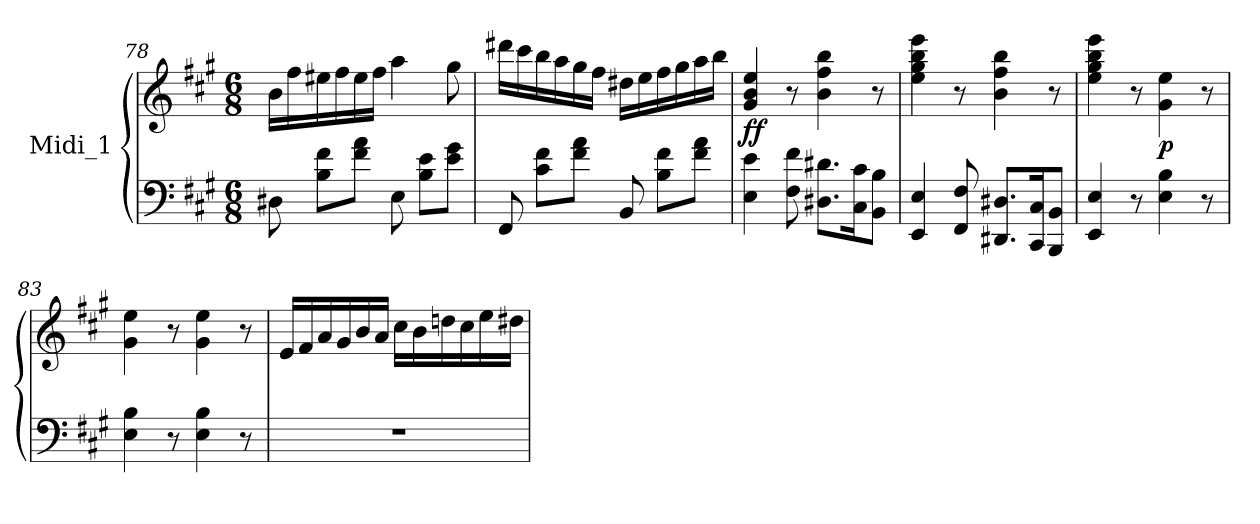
**kern	**kern	**dynam
*part1	*part1	*part1
*staff2	*staff1	*staff1/2
*I"Midi_1	*	*
!!LO:PB:g=z
*clefF4	*clefG2	*
*k[f#c#g#]	*k[f#c#g#]	*
*A:	*A:	*
*M6/8	*M6/8	*
=78	=78	=78
8D#X\	16b\LL	.
.	16ff#\	.
8B\ 8f#\L	16ee#X\	.
.	16ff#\	.
8f#\ 8a\J	16ee#\	.
.	16ff#\JJ	.
8E\	4aa\	.
8B\ 8e\L	.	.
8e\ 8g#\J	8gg#\	.
=79	=79	=79
*	*MM85	*
8FF#/	16ddd#X\LL	.
.	16ccc#\	.
8c#\ 8f#\L	16bb\	.
.	16aa\	.
8f#\ 8a\J	16gg#\	.
.	16ff#\JJ	.
8BB/	16dd#X\LL	.
.	16ee\	.
8B\ 8f#\L	16ff#\	.
.	16gg#\	.
8f#\ 8a\J	16aa\	.
.	16bb\JJ	.
=80	=80	=80
!	!	!LO:DY:b
4E\ 4e\	4g#/ 4b/ 4ee/	ff
8F#\ 8f#\	8r	.
8.D#X\ 8.d#X\L	4b\ 4ff#\ 4bb\	.
16C#\ 16c#\K	.	.
8BB\ 8B\J	8r	.
=81	=81	=81
4EE/ 4E/	4ee\ 4gg#\ 4bb\ 4eee\	.
8FF#/ 8F#/	8r	.
8.DD#X/ 8.D#X/L	4b\ 4ff#\ 4bb\	.
16CC#/ 16C#/K	.	.
8BBB/ 8BB/J	8r	.
=82	=82	=82
4EE/ 4E/	4ee\ 4gg#\ 4bb\ 4eee\	.
8r	8r	.
!	!	!LO:DY:b
4E\ 4B\	4g#\ 4ee\	p
8r	8r	.
=83	=83	=83
4E\ 4B\	4g#\ 4ee\	.
8r	8r	.
4E\ 4B\	4g#\ 4ee\	.
8r	8r	.
!!LO:LB:g=z
=84	=84	=84
2.r	16e/LL	.
.	16f#/	.
.	16a/	.
.	16g#/	.
.	16b/	.
.	16a/JJ	.
.	16cc#\LL	.
.	16b\	.
.	16ddni\	.
.	16cc#\	.
.	16ee\	.
.	16dd#X\JJ	.
=	=	=
*-	*-	*-
